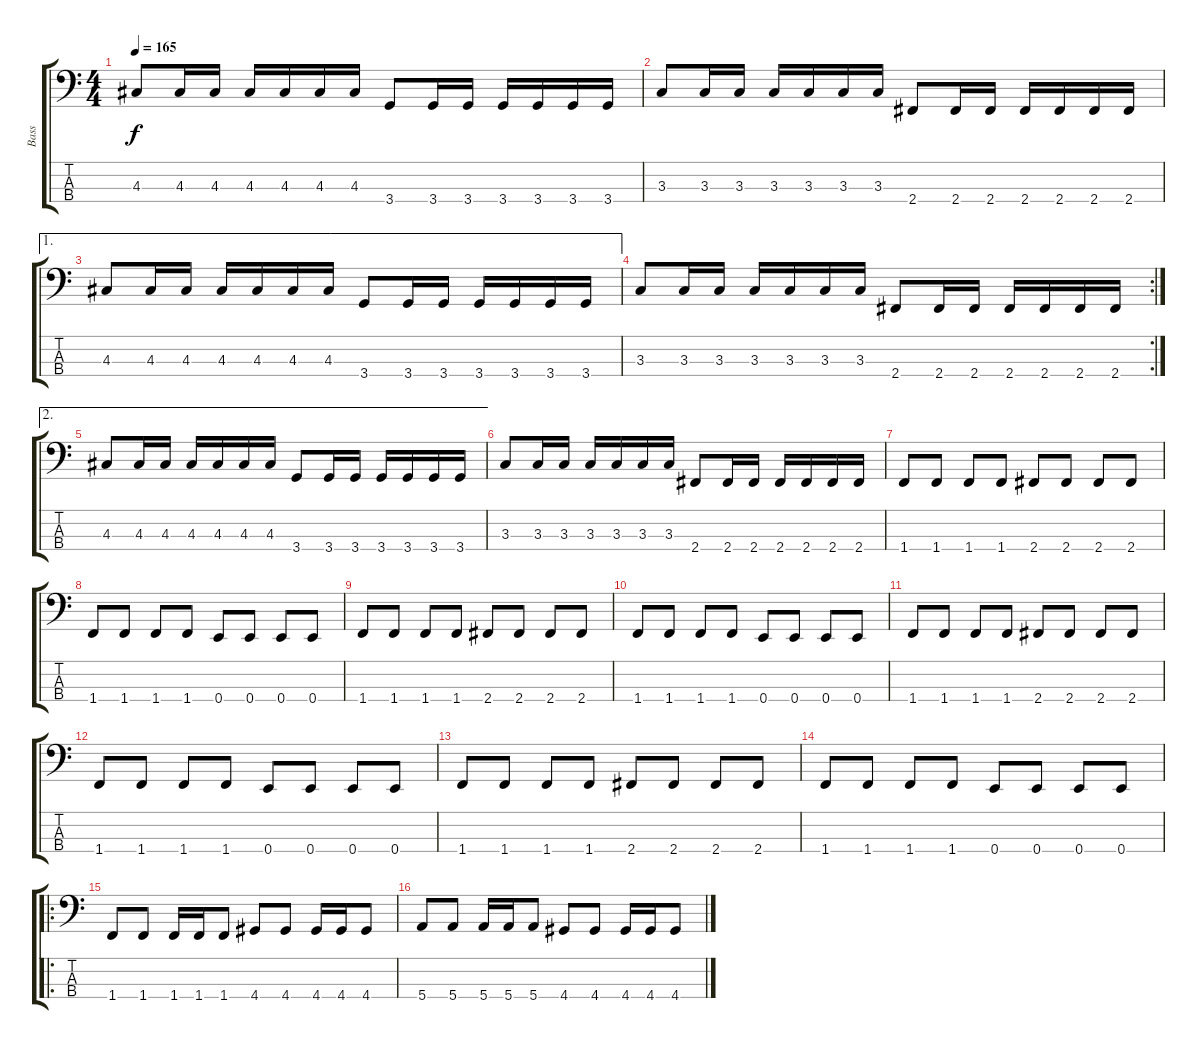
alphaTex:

\track ("Bass" "Bass") {instrument electricbasspick}
\staff {score tabs}
\tuning (G2 D2 A1 E1) {hide}
\ts (4 4)
\tempo 165
\clef f4
\ks c
4.3.8{dy f} 4.3.16 4.3.16 4.3.16 4.3.16 4.3.16 4.3.16 3.4.8 3.4.16 3.4.16 3.4.16 3.4.16 3.4.16 3.4.16 |
3.3.8 3.3.16 3.3.16 3.3.16 3.3.16 3.3.16 3.3.16 2.4.8 2.4.16 2.4.16 2.4.16 2.4.16 2.4.16 2.4.16 |
\ae 1
4.3.8 4.3.16 4.3.16 4.3.16 4.3.16 4.3.16 4.3.16 3.4.8 3.4.16 3.4.16 3.4.16 3.4.16 3.4.16 3.4.16 |
\rc 2
3.3.8 3.3.16 3.3.16 3.3.16 3.3.16 3.3.16 3.3.16 2.4.8 2.4.16 2.4.16 2.4.16 2.4.16 2.4.16 2.4.16 |
\ae 2
4.3.8 4.3.16 4.3.16 4.3.16 4.3.16 4.3.16 4.3.16 3.4.8 3.4.16 3.4.16 3.4.16 3.4.16 3.4.16 3.4.16 |
3.3.8 3.3.16 3.3.16 3.3.16 3.3.16 3.3.16 3.3.16 2.4.8 2.4.16 2.4.16 2.4.16 2.4.16 2.4.16 2.4.16 |
1.4.8 1.4.8 1.4.8 1.4.8 2.4.8 2.4.8 2.4.8 2.4.8 |
1.4.8 1.4.8 1.4.8 1.4.8 0.4.8 0.4.8 0.4.8 0.4.8 |
1.4.8 1.4.8 1.4.8 1.4.8 2.4.8 2.4.8 2.4.8 2.4.8 |
1.4.8 1.4.8 1.4.8 1.4.8 0.4.8 0.4.8 0.4.8 0.4.8 |
1.4.8 1.4.8 1.4.8 1.4.8 2.4.8 2.4.8 2.4.8 2.4.8 |
1.4.8 1.4.8 1.4.8 1.4.8 0.4.8 0.4.8 0.4.8 0.4.8 |
1.4.8 1.4.8 1.4.8 1.4.8 2.4.8 2.4.8 2.4.8 2.4.8 |
1.4.8 1.4.8 1.4.8 1.4.8 0.4.8 0.4.8 0.4.8 0.4.8 |
\ro
1.4.8 1.4.8 1.4.16 1.4.16 1.4.8 4.4.8 4.4.8 4.4.16 4.4.16 4.4.8 |
5.4.8 5.4.8 5.4.16 5.4.16 5.4.8 4.4.8 4.4.8 4.4.16 4.4.16 4.4.8
